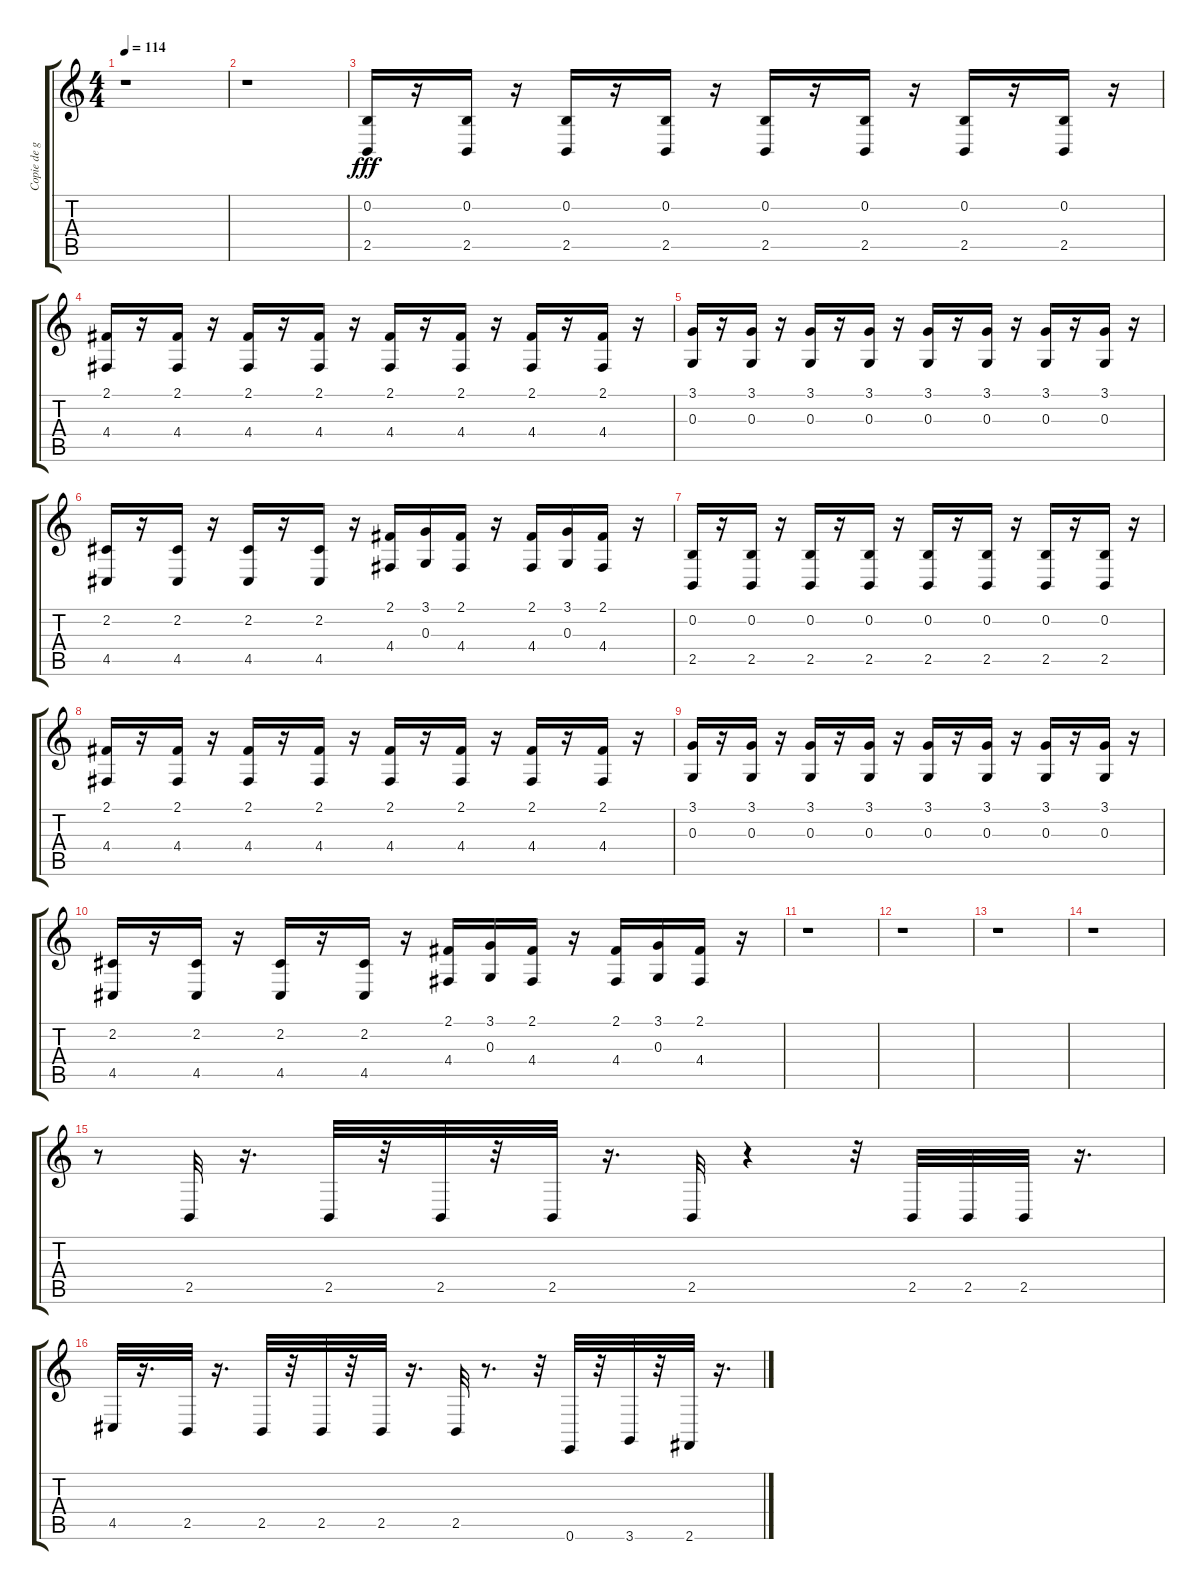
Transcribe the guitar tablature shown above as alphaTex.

\track ("Copie de gimmick HPsaw" "Copie de g") {instrument altosax}
\staff {score tabs}
\tuning (E4 B3 G3 D3 A2 E2) {hide}
\ts (4 4)
\tempo 114
\clef g2
\ks c
r.1{dy fff} |
r.1 |
(0.2 2.5).16{volume 12 balance 8 instrument drawbarorgan} r.16 (0.2 2.5).16 r.16 (0.2 2.5).16 r.16 (0.2 2.5).16 r.16 (0.2 2.5).16 r.16 (0.2 2.5).16 r.16 (0.2 2.5).16 r.16 (0.2 2.5).16 r.16 |
(2.1 4.4).16 r.16 (2.1 4.4).16 r.16 (2.1 4.4).16 r.16 (2.1 4.4).16 r.16 (2.1 4.4).16 r.16 (2.1 4.4).16 r.16 (2.1 4.4).16 r.16 (2.1 4.4).16 r.16 |
(3.1 0.3).16 r.16 (3.1 0.3).16 r.16 (3.1 0.3).16 r.16 (3.1 0.3).16 r.16 (3.1 0.3).16 r.16 (3.1 0.3).16 r.16 (3.1 0.3).16 r.16 (3.1 0.3).16 r.16 |
(2.2 4.5).16 r.16 (2.2 4.5).16 r.16 (2.2 4.5).16 r.16 (2.2 4.5).16 r.16 (2.1 4.4).16 (3.1 0.3).16 (2.1 4.4).16 r.16 (2.1 4.4).16 (3.1 0.3).16 (2.1 4.4).16 r.16 |
(0.2 2.5).16 r.16 (0.2 2.5).16 r.16 (0.2 2.5).16 r.16 (0.2 2.5).16 r.16 (0.2 2.5).16 r.16 (0.2 2.5).16 r.16 (0.2 2.5).16 r.16 (0.2 2.5).16 r.16 |
(2.1 4.4).16 r.16 (2.1 4.4).16 r.16 (2.1 4.4).16 r.16 (2.1 4.4).16 r.16 (2.1 4.4).16 r.16 (2.1 4.4).16 r.16 (2.1 4.4).16 r.16 (2.1 4.4).16 r.16 |
(3.1 0.3).16 r.16 (3.1 0.3).16 r.16 (3.1 0.3).16 r.16 (3.1 0.3).16 r.16 (3.1 0.3).16 r.16 (3.1 0.3).16 r.16 (3.1 0.3).16 r.16 (3.1 0.3).16 r.16 |
(2.2 4.5).16 r.16 (2.2 4.5).16 r.16 (2.2 4.5).16 r.16 (2.2 4.5).16 r.16 (2.1 4.4).16 (3.1 0.3).16 (2.1 4.4).16 r.16 (2.1 4.4).16 (3.1 0.3).16 (2.1 4.4).16 r.16 |
r.1 |
r.1 |
r.1 |
r.1 |
r.8 2.5.32{volume 10 balance 1 instrument altosax} r.16{d} 2.5.32 r.32 2.5.32 r.32 2.5.32 r.16{d} 2.5.32 r.4 r.32 2.5.32 2.5.32 2.5.32 r.16{d} |
4.5.32 r.16{d} 2.5.32 r.16{d} 2.5.32 r.32 2.5.32 r.32 2.5.32 r.16{d} 2.5.32 r.8{d} r.32 0.6.32 r.32 3.6.32 r.32 2.6.32 r.16{d}
